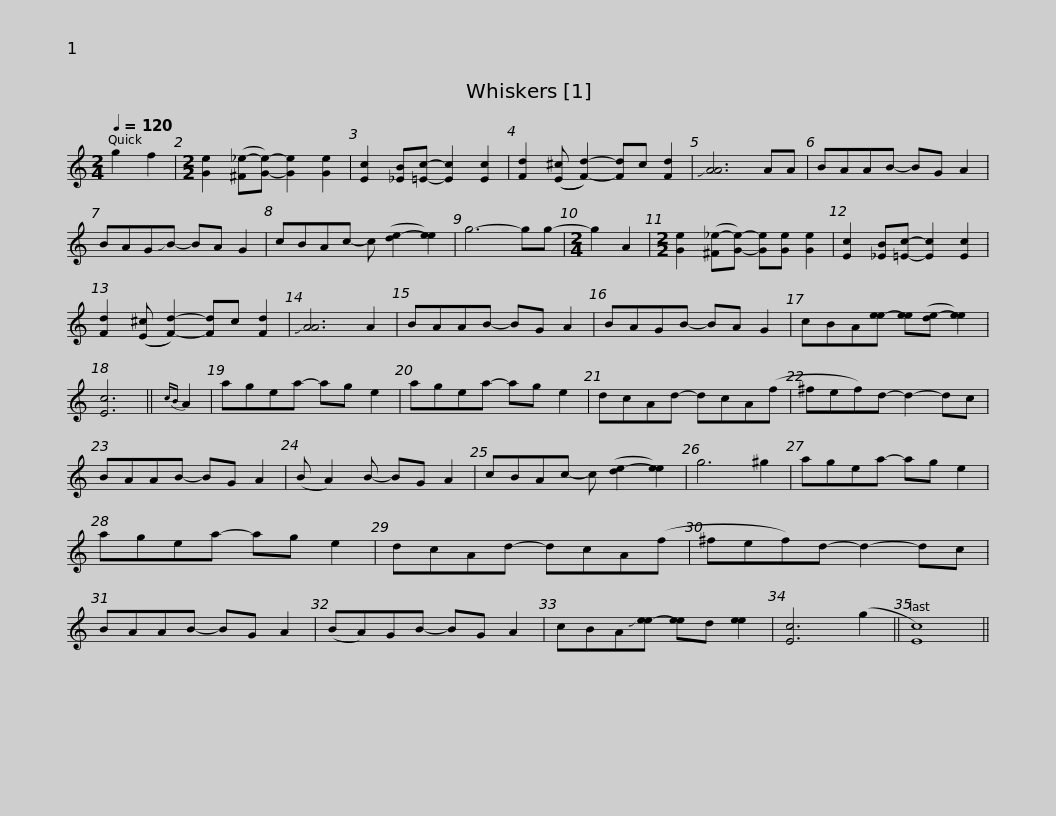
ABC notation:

X:1
L:1/8
Q:1/4=120
M:2/4
I:linebreak $
K:C
V:1 treble
V:1
 g2 f2 |[M:2/2] [Ge]2 ([^F_e-][Ge]-) [Ge]2 [Ge]2 | [Ec]2 [_EB][=Ec]- [Ec]2 [Ec]2 | [Fd]2 (([E^c] [Fd]2-)) [Fd]c [Fd]2 | !slide![AA]6 AA | %5
 BAAB- BG A2 |$ BAG!slide!B- BA G2 | cBAc- c ([de-]2 [ee]2) | g6- gg- |[M:2/4] g2 A2 | %10
[M:2/2] [Ge]2 ([^F_e-][Ge]-) [Ge][Ge] [Ge]2 | [Ec]2 [_EB][=Ec]- [Ec]2 [Ec]2 |$ [Fd]2 (([E^c] [Fd]2-)) [Fd]c [Fd]2 | !slide![AA]6 A2 | BAAB- BG A2 | %15
 BAGB- BA G2 | cBA[ee-] [ee]([de-] [ee]2) | [Ec]6 ||{cB} A2 |$ agea- ag e2 | %20
 agea- ag e2 | dcAd- dcA(f | ^fef)d- d2- dc | BAAB- BG A2 | (B A2) B- BG A2 |$ %25
 cBAc- c ([de-]2 [ee]2) | g6 ^g2 | agea- ag e2 | agea- ag e2 | dcAd- dcA(f | %30
 ^fef)d- d2- dc |$ BAAB- BG A2 | (BA)GB- BG A2 | cBA!slide![ee-] [ee]d [ee]2 | [Ec]6 (g2 || %35
 [Ec]8) || %36
